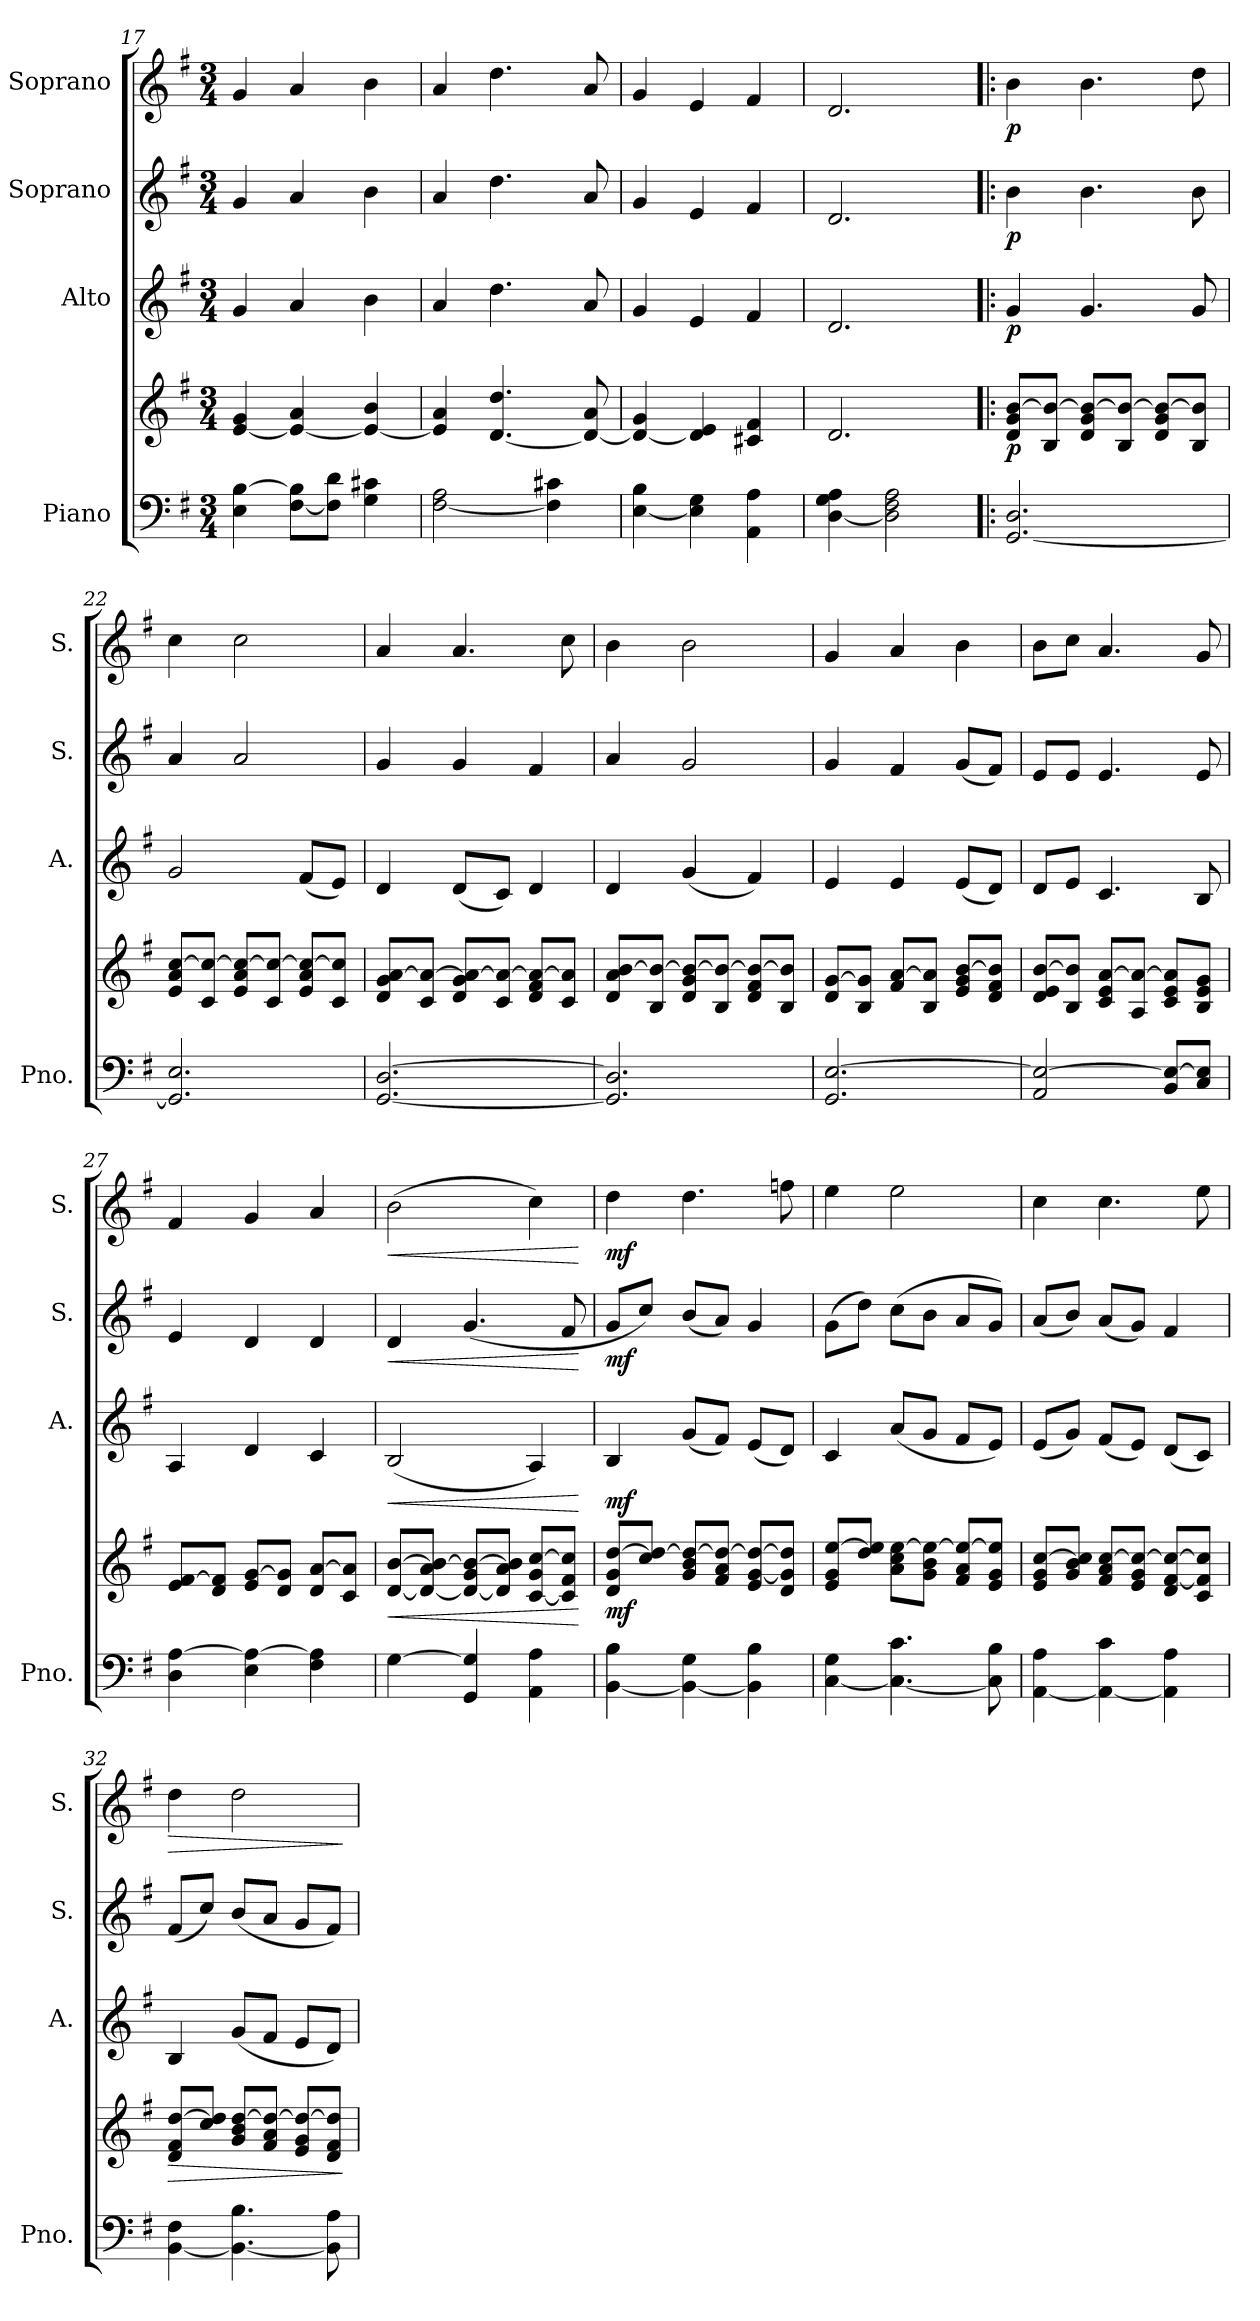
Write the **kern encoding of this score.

**kern	**kern	**dynam	**kern	**dynam	**kern	**dynam	**kern	**dynam
*part4	*part4	*part4	*part3	*part3	*part2	*part2	*part1	*part1
*staff5	*staff4	*staff4/5	*staff3	*staff3	*staff2	*staff2	*staff1	*staff1
*I"Piano	*	*	*I"Alto	*	*I"Soprano	*	*I"Soprano	*
*I'Pno.	*	*	*I'A.	*	*I'S.	*	*I'S.	*
*clefF4	*clefG2	*	*clefG2	*	*clefG2	*	*clefG2	*
*k[f#]	*k[f#]	*	*k[f#]	*	*k[f#]	*	*k[f#]	*
*M3/4	*M3/4	*	*M3/4	*	*M3/4	*	*M3/4	*
=17	=17	=17	=17	=17	=17	=17	=17	=17
4E\ [4B\	[4e/ 4g/	.	4g/	.	4g/	.	4g/	.
[8F#\ 8B\]L	4e/_ 4a/	.	4a/	.	4a/	.	4a/	.
8F#\] 8d\J	.	.	.	.	.	.	.	.
4G\ 4c#X\	4e/_ 4b/	.	4b\	.	4b\	.	4b\	.
=18	=18	=18	=18	=18	=18	=18	=18	=18
[2F#\ 2A\	4e/] 4a/	.	4a/	.	4a/	.	4a/	.
.	[4.d/ 4.dd/	.	4.dd\	.	4.dd\	.	4.dd\	.
4F#\] 4c#X\	.	.	.	.	.	.	.	.
.	8d/_ 8a/	.	8a/	.	8a/	.	8a/	.
=19	=19	=19	=19	=19	=19	=19	=19	=19
[4E\ 4B\	4d/_ 4g/	.	4g/	.	4g/	.	4g/	.
4E\] 4G\	4d/] 4e/	.	4e/	.	4e/	.	4e/	.
4AA\ 4A\	4c#X/ 4f#/	.	4f#/	.	4f#/	.	4f#/	.
!!LO:LB:g=z
=20	=20	=20	=20	=20	=20	=20	=20	=20
[4D\ 4G\ 4A\	2.d/	.	2.d/	.	2.d/	.	2.d/	.
2D\] 2F#\ 2A\	.	.	.	.	.	.	.	.
=21!|:	=21!|:	=21!|:	=21!|:	=21!|:	=21!|:	=21!|:	=21!|:	=21!|:
!	!	!LO:DY:b	!	!LO:DY:b	!	!LO:DY:b	!	!LO:DY:b
[2.GG/ 2.D/	8d/ 8g/ [8b/L	p	4g/	p	4b\	p	4b\	p
.	8B/ 8b/_J	.	.	.	.	.	.	.
.	8d/ 8g/ 8b/_L	.	4.g/	.	4.b\	.	4.b\	.
.	8B/ 8b/_J	.	.	.	.	.	.	.
.	8d/ 8g/ 8b/_L	.	.	.	.	.	.	.
.	8B/ 8b/]J	.	8g/	.	8b\	.	8dd\	.
=22	=22	=22	=22	=22	=22	=22	=22	=22
2.GG/] 2.E/	8e/ 8a/ [8cc/L	.	2g/	.	4a/	.	4cc\	.
.	8c/ 8cc/_J	.	.	.	.	.	.	.
.	8e/ 8a/ 8cc/_L	.	.	.	2a/	.	2cc\	.
.	8c/ 8cc/_J	.	.	.	.	.	.	.
.	8e/ 8a/ 8cc/_L	.	(8f#/L	.	.	.	.	.
.	8c/ 8cc/]J	.	8e/J)	.	.	.	.	.
=23	=23	=23	=23	=23	=23	=23	=23	=23
[2.GG/ [2.D/	8d/ 8g/ [8a/L	.	4d/	.	4g/	.	4a/	.
.	8c/ 8a/_J	.	.	.	.	.	.	.
.	8d/ 8g/ 8a/_L	.	(8d/L	.	4g/	.	4.a/	.
.	8c/ 8a/_J	.	8c/J)	.	.	.	.	.
.	8d/ 8f#/ 8a/_L	.	4d/	.	4f#/	.	.	.
.	8c/ 8a/]J	.	.	.	.	.	8cc\	.
!!LO:PB:g=z
=24	=24	=24	=24	=24	=24	=24	=24	=24
2.GG/] 2.D/]	8d/ 8a/ [8b/L	.	4d/	.	4a/	.	4b\	.
.	8B/ 8b/_J	.	.	.	.	.	.	.
.	8d/ 8g/ 8b/_L	.	(4g/	.	2g/	.	2b\	.
.	8B/ 8b/_J	.	.	.	.	.	.	.
.	8d/ 8f#/ 8b/_L	.	4f#/)	.	.	.	.	.
.	8B/ 8b/]J	.	.	.	.	.	.	.
=25	=25	=25	=25	=25	=25	=25	=25	=25
2.GG/ [2.E/	8d/ [8g/L	.	4e/	.	4g/	.	4g/	.
.	8B/ 8g/]J	.	.	.	.	.	.	.
.	8f#/ [8a/L	.	4e/	.	4f#/	.	4a/	.
.	8B/ 8a/]J	.	.	.	.	.	.	.
.	8e/ 8g/ [8b/L	.	(8e/L	.	(8g/L	.	4b\	.
.	8d/ 8f#/ 8b/]J	.	8d/J)	.	8f#/J)	.	.	.
=26	=26	=26	=26	=26	=26	=26	=26	=26
2AA/ 2E/_	8d/ 8e/ [8b/L	.	8d/L	.	8e/L	.	8b\L	.
.	8B/ 8b/]J	.	8e/J	.	8e/J	.	8cc\J	.
.	8c/ 8e/ [8a/L	.	4.c/	.	4.e/	.	4.a/	.
.	8A/ 8a/_J	.	.	.	.	.	.	.
8BB/ 8E/_L	8c/ 8e/ 8a/]L	.	.	.	.	.	.	.
8C/ 8E/]J	8B/ 8e/ 8g/J	.	8B/	.	8e/	.	8g/	.
=27	=27	=27	=27	=27	=27	=27	=27	=27
4D\ [4A\	8e/ [8f#/L	.	4A/	.	4e/	.	4f#/	.
.	8d/ 8f#/]J	.	.	.	.	.	.	.
4E\ 4A\_	8e/ [8g/L	.	4d/	.	4d/	.	4g/	.
.	8d/ 8g/]J	.	.	.	.	.	.	.
4F#\ 4A\]	8d/ [8a/L	.	4c/	.	4d/	.	4a/	.
.	8c/ 8a/]J	.	.	.	.	.	.	.
!!LO:LB:g=z
=28	=28	=28	=28	=28	=28	=28	=28	=28
!	!	!LO:HP:b	!	!LO:HP:b	!	!LO:HP:b	!	!LO:HP:b
[4G\	[8d/ [8b/L	<	(2B/	<	4d/	<	(2b\	<
.	8d/_ 8a/ 8b/_J	.	.	.	.	.	.	.
4GG/ 4G/]	8d/_ 8g/ 8b/_L	.	.	.	(4.g/	.	.	.
.	8d/] 8a/ 8b/]J	.	.	.	.	.	.	.
4AA\ 4A\	[8c/ 8g/ [8cc/L	.	4A/)	.	.	.	4cc\)	.
.	8c/] 8f#/ 8cc/]J	.	.	.	8f#/	.	.	.
.	.	[	.	[	.	[	.	[
=29	=29	=29	=29	=29	=29	=29	=29	=29
!	!	!LO:DY:b	!	!LO:DY:b	!	!LO:DY:b	!	!LO:DY:b
[4BB\ 4B\	8d/ 8g/ [8dd/L	mf	4B/	mf	8g/L	mf	4dd\	mf
.	8cc/ 8dd/_J	.	.	.	8cc/J)	.	.	.
4BB\_ 4G\	8g/ 8b/ 8dd/_L	.	(8g/L	.	(8b/L	.	4.dd\	.
.	8f#/ 8a/ 8dd/_J	.	8f#/J)	.	8a/J)	.	.	.
4BB\] 4B\	8e/ [8g/ 8dd/_L	.	(8e/L	.	4g/	.	.	.
.	8d/ 8g/] 8dd/]J	.	8d/J)	.	.	.	8ffn\	.
=30	=30	=30	=30	=30	=30	=30	=30	=30
[4C\ 4G\	8e/ 8g/ [8ee/L	.	4c/	.	(8g\L	.	4ee\	.
.	8dd/ 8ee/]J	.	.	.	8dd\J)	.	.	.
4.C\_ 4.c\	8a\ 8cc\ [8ee\L	.	(8a/L	.	(8cc\L	.	2ee\	.
.	8g\ 8b\ 8ee\_J	.	8g/J	.	8b\J	.	.	.
.	8f#/ 8a/ 8ee/_L	.	8f#/L	.	8a/L	.	.	.
8C\] 8B\	8e/ 8g/ 8ee/]J	.	8e/J)	.	8g/J)	.	.	.
=31	=31	=31	=31	=31	=31	=31	=31	=31
[4AA\ 4A\	8e/ 8g/ [8cc/L	.	(8e/L	.	(8a/L	.	4cc\	.
.	8g/ 8b/ 8cc/]J	.	8g/J)	.	8b/J)	.	.	.
4AA\_ 4c\	8f#/ 8a/ [8cc/L	.	(8f#/L	.	(8a/L	.	4.cc\	.
.	8e/ 8g/ 8cc/_J	.	8e/J)	.	8g/J)	.	.	.
4AA\] 4A\	8d/ [8f#/ 8cc/_L	.	(8d/L	.	4f#/	.	.	.
.	8c/ 8f#/] 8cc/]J	.	8c/J)	.	.	.	8ee\	.
!!LO:PB:g=z
=32	=32	=32	=32	=32	=32	=32	=32	=32
!	!	!LO:HP:b	!	!	!	!	!	!LO:HP:b
[4BB\ 4F#\	8d/ 8f#/ [8dd/L	>	4B/	.	(8f#/L	.	4dd\	>
.	8cc/ 8dd/]J	.	.	.	8cc/J)	.	.	.
4.BB\_ 4.B\	8g/ 8b/ [8dd/L	.	(8g/L	.	(8b/L	.	2dd\	.
.	8f#/ 8a/ 8dd/_J	.	8f#/J	.	8a/J	.	.	.
.	8e/ 8g/ 8dd/_L	.	8e/L	.	8g/L	.	.	.
8BB\] 8A\	8d/ 8f#/ 8dd/]J	.	8d/J)	.	8f#/J)	.	.	.
.	.	]	.	.	.	.	.	]
=	=	=	=	=	=	=	=	=
*-	*-	*-	*-	*-	*-	*-	*-	*-
